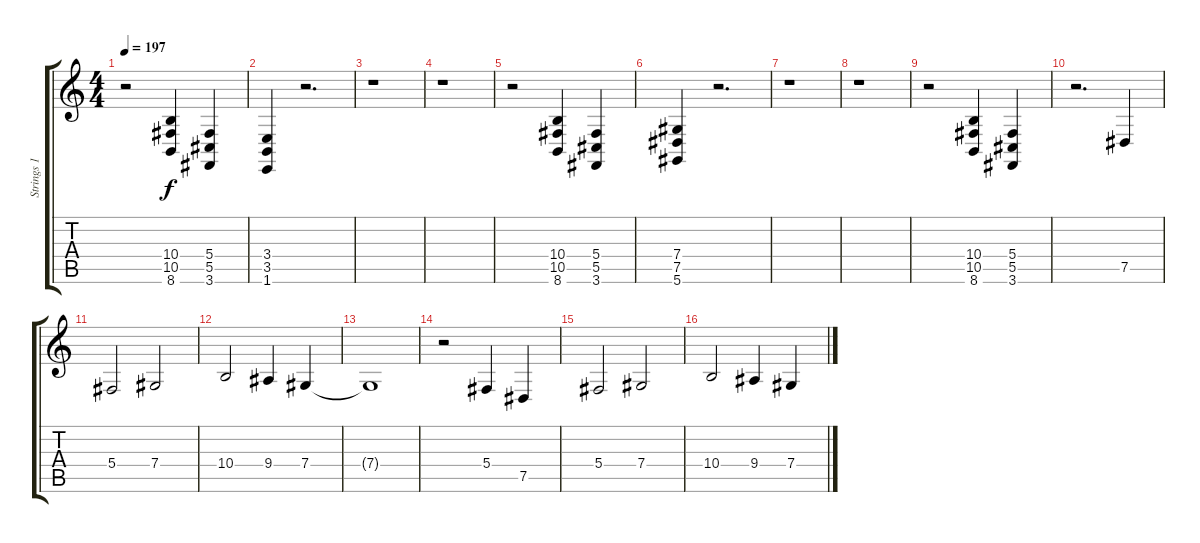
\track ("Strings 1" "Strings 1") {instrument stringensemble1}
\staff {score tabs}
\tuning (Eb4 Bb3 Gb3 Db3 Ab2 Eb2) {hide}
\ts (4 4)
\tempo 197
\clef g2
\ks c
r.2{dy f} (10.4 10.5 8.6).4 (5.4 5.5 3.6).4 |
(3.4 3.5 1.6).4 r.2{d} |
r.1 |
r.1 |
r.2 (10.4 10.5 8.6).4 (5.4 5.5 3.6).4 |
(7.4 7.5 5.6).4 r.2{d} |
r.1 |
r.1 |
r.2 (10.4 10.5 8.6).4 (5.4 5.5 3.6).4 |
r.2{d volume 13} 7.5.4 |
5.4.2 7.4.2 |
10.4.2 9.4.4 7.4.4 |
7.4{t}.1 |
r.2 5.4.4 7.5.4 |
5.4.2 7.4.2 |
10.4.2 9.4.4 7.4.4
